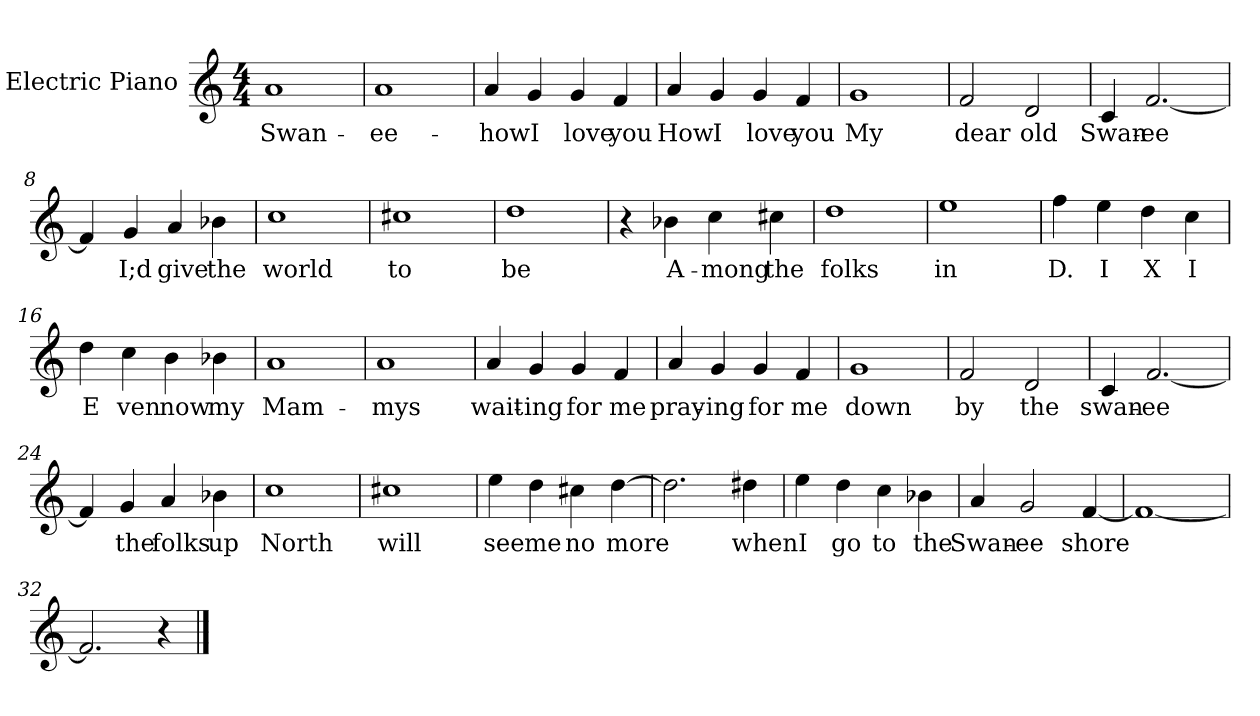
**kern	**text
*part1	*part1
*staff1	*staff1
*I"Electric Piano	*
*I'E.Pno	*
*clefG2	*
*k[]	*
*C:	*
*M4/4	*
=1	=1
1a	Swan-
=2	=2
1a	-ee-
=3	=3
4a/	how
4g/	I
4g/	love
4f/	you
=4	=4
4a/	How
4g/	I
4g/	love
4f/	you
=5	=5
1g	My
=6	=6
2f/	dear
2d/	old
!!LO:LB:g=z
=7	=7
4c/	Swan-
[2.f/	ee
=8	=8
4f/]	.
4g/	I;d
4a/	give
4b-X\	the
=9	=9
1cc	world
=10	=10
1cc#X	to
=11	=11
1dd	be
=12	=12
4r	.
4b-X\	A-
4cc\	-mong
4cc#X\	the
=13	=13
1dd	folks
=14	=14
1ee	in
!!LO:LB:g=z
=15	=15
4ff\	D.
4ee\	I
4dd\	X
4cc\	I
=16	=16
4dd\	E
4cc\	ven
4b\	now
4b-X\	my
=17	=17
1a	Mam-
=18	=18
1a	-mys
=19	=19
4a/	wait-
4g/	-ing
4g/	for
4f/	me
=20	=20
4a/	pray-
4g/	-ing
4g/	for
4f/	me
!!LO:LB:g=z
=21	=21
1g	down
=22	=22
2f/	by
2d/	the
=23	=23
4c/	swan-
[2.f/	-ee
=24	=24
4f/]	.
4g/	the
4a/	folks
4b-X\	up
=25	=25
1cc	North
=26	=26
1cc#X	will
=27	=27
4ee\	see
4dd\	me
4cc#X\	no
[4dd\	more
!!LO:LB:g=z
=28	=28
2.dd\]	.
4dd#X\	when
=29	=29
4ee\	I
4dd\	go
4cc\	to
4b-X\	the
=30	=30
4a/	Swan-
2g/	-ee
[4f/	shore
=31	=31
1f_	.
=32	=32
2.f/]	.
4r	.
==	==
*-	*-
